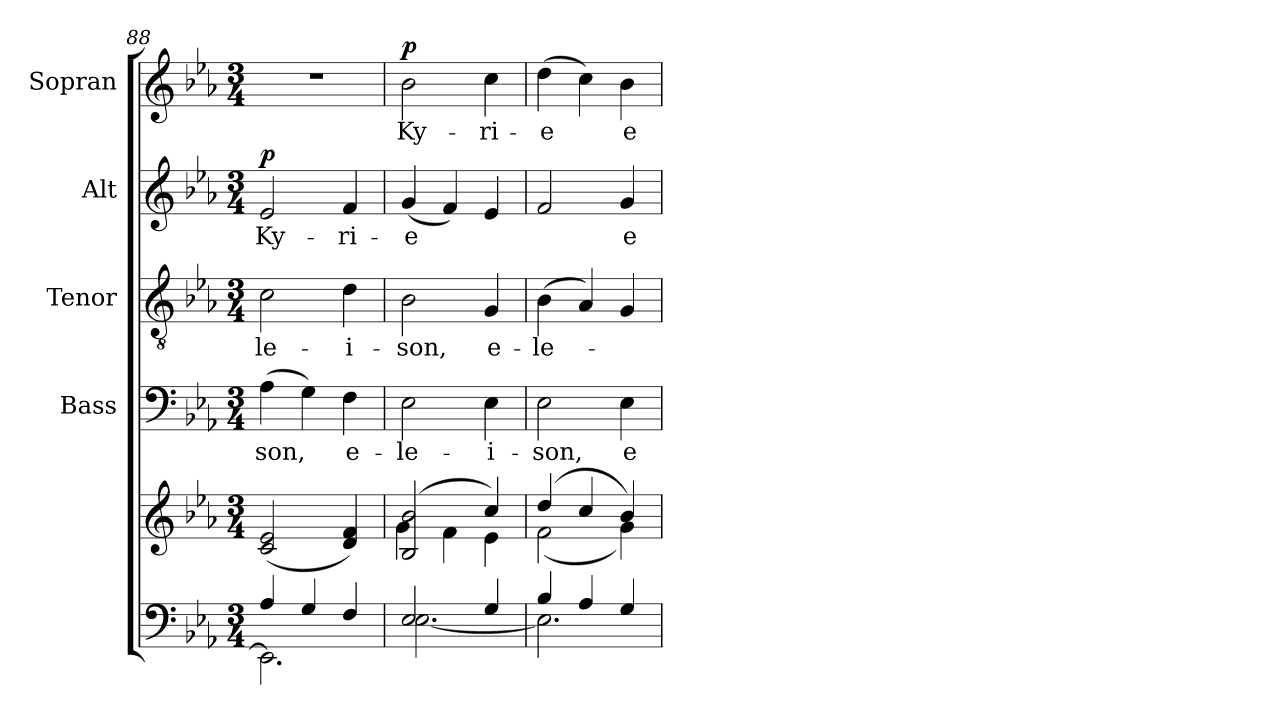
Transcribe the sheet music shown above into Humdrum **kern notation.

**kern	**kern	**kern	**text	**kern	**text	**kern	**text	**dynam	**kern	**text	**dynam
*part5	*part5	*part4	*part4	*part3	*part3	*part2	*part2	*part2	*part1	*part1	*part1
*staff6	*staff5	*staff4	*staff4	*staff3	*staff3	*staff2	*staff2	*staff2	*staff1	*staff1	*staff1
*	*	*I"Bass	*	*I"Tenor	*	*I"Alt	*	*	*I"Sopran	*	*
*	*	*I'B.	*	*I'T.	*	*I'A.	*	*	*I'S.	*	*
*clefF4	*clefG2	*clefF4	*	*clefGv2	*	*clefG2	*	*	*clefG2	*	*
*k[b-e-a-]	*k[b-e-a-]	*k[b-e-a-]	*	*k[b-e-a-]	*	*k[b-e-a-]	*	*	*k[b-e-a-]	*	*
*E-:	*E-:	*E-:	*	*E-:	*	*E-:	*	*	*E-:	*	*
*M3/4	*M3/4	*M3/4	*	*M3/4	*	*M3/4	*	*	*M3/4	*	*
=88	=88	=88	=88	=88	=88	=88	=88	=88	=88	=88	=88
*^	*	*	*	*	*	*	*	*	*	*	*
!	!	!	!	!LO:LY:b	!	!LO:LY:b	!	!LO:LY:b	!LO:DY:a	!	!	!
4A-/	2.EE-\]	(<2c/ 2e-/	(>4A-\	-son,	2c\	-le-	2e-/	Ky-	p	2.r	.	.
4G/	.	.	4G\)	.	.	.	.	.	.	.	.	.
!	!	!	!	!LO:LY:b	!	!LO:LY:b	!	!LO:LY:b	!	!	!	!
4F/	.	4d/ 4f/)	4F\	e-	4d\	-i-	4f/	-ri-	.	.	.	.
=89	=89	=89	=89	=89	=89	=89	=89	=89	=89	=89	=89	=89
*	*	*^	*	*	*	*	*	*	*	*	*	*
!	!	!	!	!	!LO:LY:b	!	!LO:LY:b	!	!LO:LY:b	!	!	!LO:LY:b	!LO:DY:a
2E-/	[<2.E-\	(2B-/ 2b-/	4g\	2E-\	-le-	2B-\	-son,	(<4g/	-e	.	2b-\	Ky-	p
.	.	.	4f\	.	.	.	.	4f/)	.	.	.	.	.
!	!	!	!	!	!LO:LY:b	!	!LO:LY:b	!	!	!	!	!LO:LY:b	!
4G/	.	4cc/)	4e-\	4E-\	-i-	4G/	e-	4e-/	.	.	4cc\	-ri-	.
=90	=90	=90	=90	=90	=90	=90	=90	=90	=90	=90	=90	=90	=90
!	!	!	!	!	!LO:LY:b	!	!LO:LY:b	!	!	!	!	!LO:LY:b	!
4B-/	2.E-\]	(4dd/	(<2f\	2E-\	-son,	(>4B-\	-le-	2f/	.	.	(>4dd\	-e	.
4A-/	.	4cc/	.	.	.	4A-/)	.	.	.	.	4cc\)	.	.
!	!	!	!	!	!LO:LY:b	!	!	!	!LO:LY:b	!	!	!LO:LY:b	!
4G/	.	4b-/)	4g\)	4E-\	e-	4G/	.	4g/	e-	.	4b-\	e-	.
*v	*v	*	*	*	*	*	*	*	*	*	*	*	*
*	*v	*v	*	*	*	*	*	*	*	*	*	*
=	=	=	=	=	=	=	=	=	=	=	=
*-	*-	*-	*-	*-	*-	*-	*-	*-	*-	*-	*-
